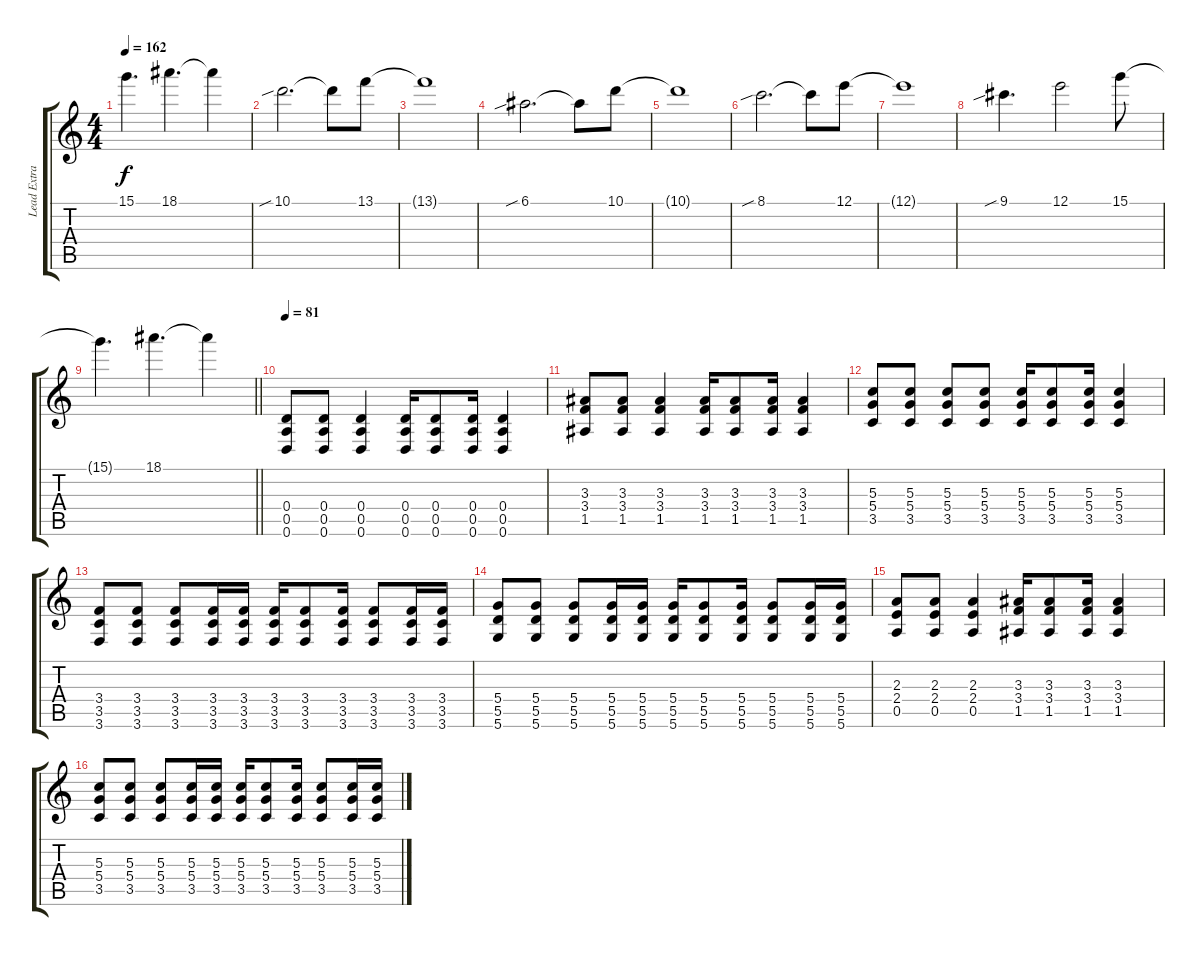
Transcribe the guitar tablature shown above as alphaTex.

\track ("Lead Extra" "Lead Extra") {instrument distortionguitar}
\staff {score tabs}
\tuning (E4 B3 G3 D3 A2 D2) {hide}
\ts (4 4)
\tempo 162
\clef g2
\ks c
15.1{t}.4{d dy f} 18.1.4{d} 18.1{t}.4 |
10.1{sib}.2{d} 10.1{t}.8 13.1.8 |
13.1{t}.1 |
6.1{sib}.2{d} 6.1{t}.8 10.1.8 |
10.1{t}.1 |
8.1{sib}.2{d} 8.1{t}.8 12.1.8 |
12.1{t}.1 |
9.1{sib}.4{d} 12.1.2 15.1.8 |
\barLineRight lightlight
15.1{t}.4{d} 18.1.4{d} 18.1{t}.4 |
\tempo 81
(0.4 0.5 0.6).8 (0.4 0.5 0.6).8 (0.4 0.5 0.6).4 (0.4 0.5 0.6).16 (0.4 0.5 0.6).8 (0.4 0.5 0.6).16 (0.4 0.5 0.6).4 |
(3.3 3.4 1.5).8 (3.3 3.4 1.5).8 (3.3 3.4 1.5).4 (3.3 3.4 1.5).16 (3.3 3.4 1.5).8 (3.3 3.4 1.5).16 (3.3 3.4 1.5).4 |
(5.3 5.4 3.5).8 (5.3 5.4 3.5).8 (5.3 5.4 3.5).8 (5.3 5.4 3.5).8 (5.3 5.4 3.5).16 (5.3 5.4 3.5).8 (5.3 5.4 3.5).16 (5.3 5.4 3.5).4 |
(3.4 3.5 3.6).8 (3.4 3.5 3.6).8 (3.4 3.5 3.6).8 (3.4 3.5 3.6).16 (3.4 3.5 3.6).16 (3.4 3.5 3.6).16 (3.4 3.5 3.6).8 (3.4 3.5 3.6).16 (3.4 3.5 3.6).8 (3.4 3.5 3.6).16 (3.4 3.5 3.6).16 |
(5.4 5.5 5.6).8 (5.4 5.5 5.6).8 (5.4 5.5 5.6).8 (5.4 5.5 5.6).16 (5.4 5.5 5.6).16 (5.4 5.5 5.6).16 (5.4 5.5 5.6).8 (5.4 5.5 5.6).16 (5.4 5.5 5.6).8 (5.4 5.5 5.6).16 (5.4 5.5 5.6).16 |
(2.3 2.4 0.5).8 (2.3 2.4 0.5).8 (2.3 2.4 0.5).4 (3.3 3.4 1.5).16 (3.3 3.4 1.5).8 (3.3 3.4 1.5).16 (3.3 3.4 1.5).4 |
(5.3 5.4 3.5).8 (5.3 5.4 3.5).8 (5.3 5.4 3.5).8 (5.3 5.4 3.5).16 (5.3 5.4 3.5).16 (5.3 5.4 3.5).16 (5.3 5.4 3.5).8 (5.3 5.4 3.5).16 (5.3 5.4 3.5).8 (5.3 5.4 3.5).16 (5.3 5.4 3.5).16
